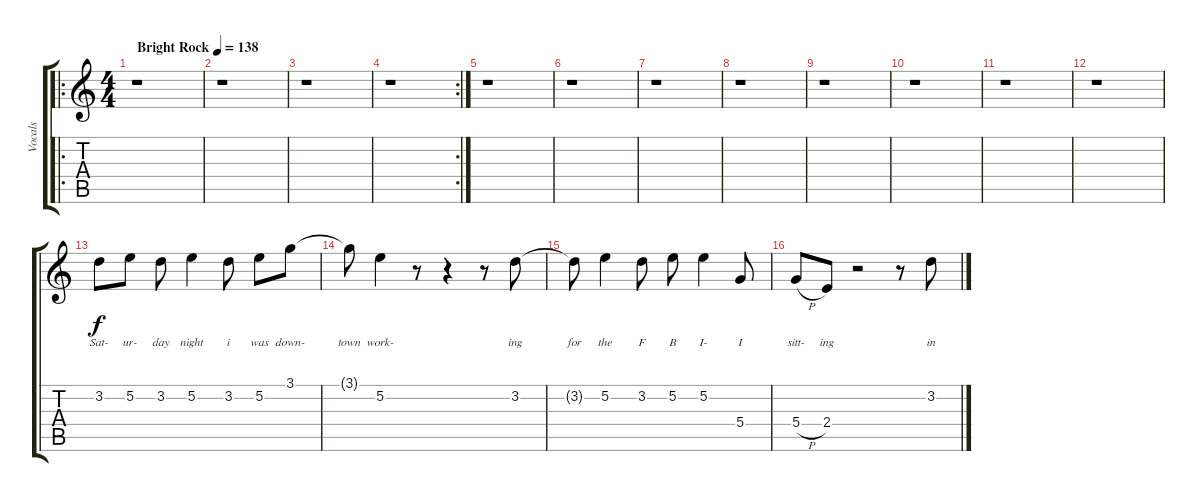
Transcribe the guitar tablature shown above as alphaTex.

\track ("Vocals" "Vocals") {instrument distortionguitar}
\staff {score tabs}
\tuning (E4 B3 G3 D3 A2 E2) {hide}
\ro
\ts (4 4)
\tempo (138 "Bright Rock")
\clef g2
\ks c
r.1{dy f instrument distortionguitar} |
r.1 |
r.1 |
\rc 2
r.1 |
r.1 |
r.1 |
r.1 |
r.1 |
r.1 |
r.1 |
r.1 |
r.1 |
3.2.8{lyrics (0 "Sat-") lyrics (1 "") lyrics (2 "") lyrics (3 "") lyrics (4 "")} 5.2.8{lyrics (0 "ur-") lyrics (1 "") lyrics (2 "") lyrics (3 "") lyrics (4 "")} 3.2.8{lyrics (0 "day") lyrics (1 "") lyrics (2 "") lyrics (3 "") lyrics (4 "")} 5.2.4{lyrics (0 "night") lyrics (1 "") lyrics (2 "") lyrics (3 "") lyrics (4 "")} 3.2.8{lyrics (0 "i") lyrics (1 "") lyrics (2 "") lyrics (3 "") lyrics (4 "")} 5.2.8{lyrics (0 "was") lyrics (1 "") lyrics (2 "") lyrics (3 "") lyrics (4 "")} 3.1.8{lyrics (0 "down-") lyrics (1 "") lyrics (2 "") lyrics (3 "") lyrics (4 "")} |
3.1{t}.8{lyrics (0 "town") lyrics (1 "") lyrics (2 "") lyrics (3 "") lyrics (4 "")} 5.2.4{lyrics (0 "work-") lyrics (1 "") lyrics (2 "") lyrics (3 "") lyrics (4 "")} r.8 r.4 r.8 3.2.8{lyrics (0 "ing") lyrics (1 "") lyrics (2 "") lyrics (3 "") lyrics (4 "")} |
3.2{t}.8{lyrics (0 "for") lyrics (1 "") lyrics (2 "") lyrics (3 "") lyrics (4 "")} 5.2.4{lyrics (0 "the") lyrics (1 "") lyrics (2 "") lyrics (3 "") lyrics (4 "")} 3.2.8{lyrics (0 "F") lyrics (1 "") lyrics (2 "") lyrics (3 "") lyrics (4 "")} 5.2.8{lyrics (0 "B") lyrics (1 "") lyrics (2 "") lyrics (3 "") lyrics (4 "")} 5.2.4{lyrics (0 "I-") lyrics (1 "") lyrics (2 "") lyrics (3 "") lyrics (4 "")} 5.4.8{lyrics (0 "I") lyrics (1 "") lyrics (2 "") lyrics (3 "") lyrics (4 "")} |
5.4{h}.8{lyrics (0 "sitt-") lyrics (1 "") lyrics (2 "") lyrics (3 "") lyrics (4 "")} 2.4.8{lyrics (0 "ing") lyrics (1 "") lyrics (2 "") lyrics (3 "") lyrics (4 "")} r.2 r.8 3.2.8{lyrics (0 "in") lyrics (1 "") lyrics (2 "") lyrics (3 "") lyrics (4 "")}
